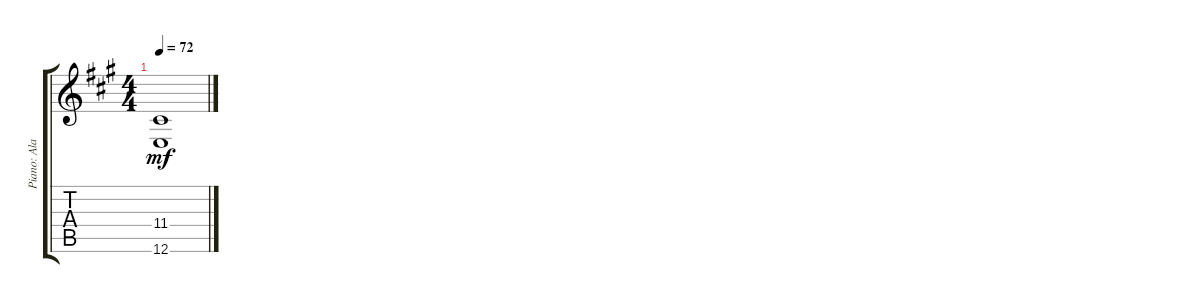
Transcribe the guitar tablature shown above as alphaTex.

\track ("Piano: Alan" "Piano: Ala") {instrument electricpiano1}
\staff {score tabs}
\tuning (E4 B3 G3 D3 A2 E2) {hide}
\ts (4 4)
\tempo 72
\clef g2
\ks a
(11.4 12.6).1{dy mf}
